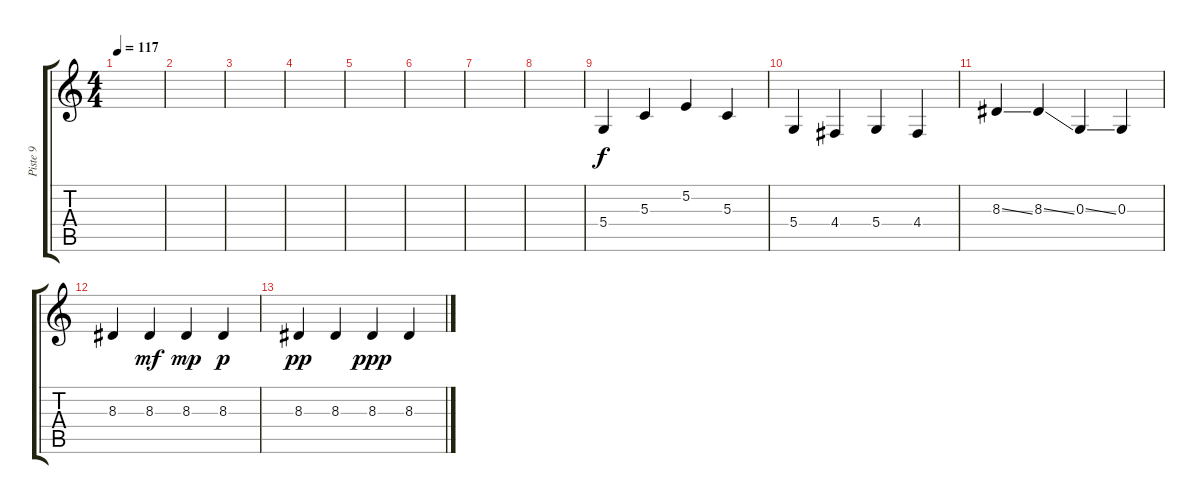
\track ("Piste 9" "Piste 9") {instrument agogo}
\staff {score tabs}
\tuning (E4 B3 G3 D3 A2 E2) {hide}
\ts (4 4)
\tempo 117
\clef g2
\ks c
|
|
|
|
|
|
|
|
5.4.4 5.3.4 5.2.4 5.3.4 |
5.4.4 4.4.4 5.4.4 4.4.4 |
8.3{ss}.4{volume 16 instrument guitarfretnoise} 8.3{ss}.4 0.3{ss}.4 0.3.4 |
8.3.4 8.3.4{dy mf} 8.3.4{dy mp} 8.3.4{dy p} |
8.3.4{dy pp} 8.3.4 8.3.4{dy ppp} 8.3.4
